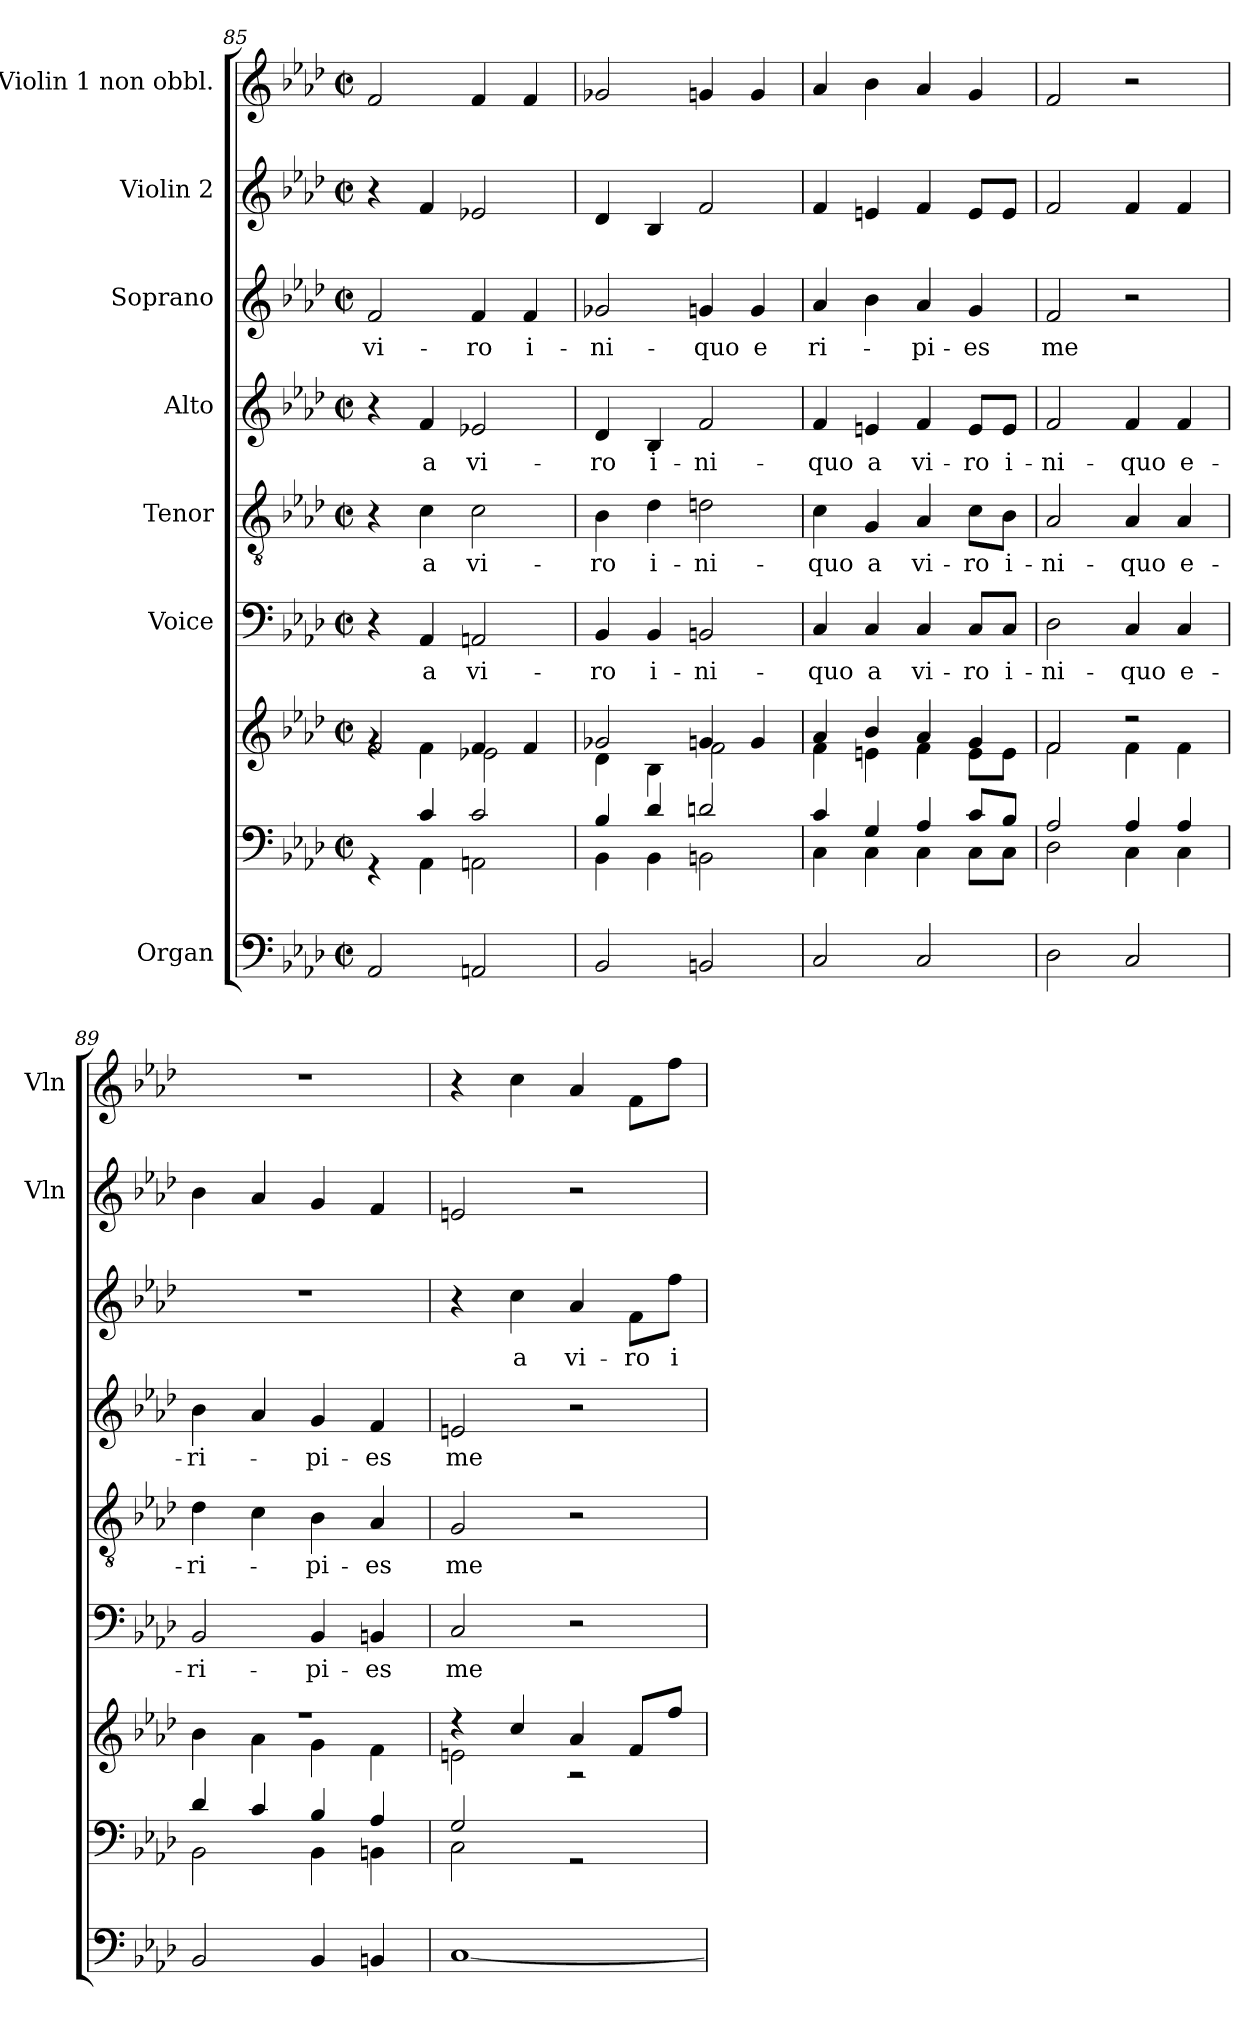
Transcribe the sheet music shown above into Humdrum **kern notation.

**kern	**kern	**kern	**kern	**text	**kern	**text	**kern	**text	**kern	**text	**kern	**kern
*part7	*part7	*part7	*part6	*part6	*part5	*part5	*part4	*part4	*part3	*part3	*part2	*part1
*staff9	*staff8	*staff7	*staff6	*staff6	*staff5	*staff5	*staff4	*staff4	*staff3	*staff3	*staff2	*staff1
*I"Organ	*	*	*I"Voice	*	*I"Tenor	*	*I"Alto	*	*I"Soprano	*	*I"Violin 2	*I"Violin 1  non obbl.
*	*	*	*	*	*	*	*	*	*	*	*I'Vln	*I'Vln
!!LO:PB:g=z
*clefF4	*clefF4	*clefG2	*clefF4	*	*clefGv2	*	*clefG2	*	*clefG2	*	*clefG2	*clefG2
*k[b-e-a-d-]	*k[b-e-a-d-]	*k[b-e-a-d-]	*k[b-e-a-d-]	*	*k[b-e-a-d-]	*	*k[b-e-a-d-]	*	*k[b-e-a-d-]	*	*k[b-e-a-d-]	*k[b-e-a-d-]
*M2/2	*M2/2	*M2/2	*M2/2	*	*M2/2	*	*M2/2	*	*M2/2	*	*M2/2	*M2/2
*met(c|)	*met(c|)	*met(c|)	*met(c|)	*	*met(c|)	*	*met(c|)	*	*met(c|)	*	*met(c|)	*met(c|)
=85	=85	=85	=85	=85	=85	=85	=85	=85	=85	=85	=85	=85
*	*^	*^	*	*	*	*	*	*	*	*	*	*
!	!	!	!	!	!	!	!	!	!	!	!	!LO:LY:b	!	!
2AA-/	4rGG	4ryy	2f/	4rg	4r	.	4r	.	4r	.	2f/	vi-	4r	2f/
!	!	!	!	!	!	!LO:LY:b	!	!LO:LY:b	!	!LO:LY:b	!	!	!	!
.	4c/	4AA-\	.	4f\	4AA-/	a	4c\	a	4f/	a	.	.	4f/	.
!	!	!	!	!	!	!LO:LY:b	!	!LO:LY:b	!	!LO:LY:b	!	!LO:LY:b	!	!
2AAn/	2c/	2AAn\	4f/	2e-X\	2AAn/	vi-	2c\	vi-	2e-X/	vi-	4f/	-ro	2e-X/	4f/
!	!	!	!	!	!	!	!	!	!	!	!	!LO:LY:b	!	!
.	.	.	4f/	.	.	.	.	.	.	.	4f/	i-	.	4f/
=86	=86	=86	=86	=86	=86	=86	=86	=86	=86	=86	=86	=86	=86	=86
!	!	!	!	!	!	!LO:LY:b	!	!LO:LY:b	!	!LO:LY:b	!	!LO:LY:b	!	!
2BB-/	4B-/	4BB-\	2g-X/	4d-\	4BB-/	-ro	4B-\	-ro	4d-/	-ro	2g-X/	-ni-	4d-/	2g-X/
!	!	!	!	!	!	!LO:LY:b	!	!LO:LY:b	!	!LO:LY:b	!	!	!	!
.	4d-/	4BB-\	.	4B-\	4BB-/	i-	4d-\	i-	4B-/	i-	.	.	4B-/	.
!	!	!	!	!	!	!LO:LY:b	!	!LO:LY:b	!	!LO:LY:b	!	!LO:LY:b	!	!
2BBn/	2dn/	2BBn\	4gn/	2f\	2BBn/	-ni-	2dn\	-ni-	2f/	-ni-	4gn/	-quo	2f/	4gn/
!	!	!	!	!	!	!	!	!	!	!	!	!LO:LY:b	!	!
.	.	.	4g/	.	.	.	.	.	.	.	4g/	e	.	4g/
=87	=87	=87	=87	=87	=87	=87	=87	=87	=87	=87	=87	=87	=87	=87
!	!	!	!	!	!	!LO:LY:b	!	!LO:LY:b	!	!LO:LY:b	!	!LO:LY:b	!	!
2C/	4c/	4C\	4a-/	4f\	4C/	-quo	4c\	-quo	4f/	-quo	4a-/	ri-	4f/	4a-/
!	!	!	!	!	!	!LO:LY:b	!	!LO:LY:b	!	!LO:LY:b	!	!	!	!
.	4G/	4C\	4b-/	4en\	4C/	a	4G/	a	4en/	a	4b-\	.	4en/	4b-\
!	!	!	!	!	!	!LO:LY:b	!	!LO:LY:b	!	!LO:LY:b	!	!LO:LY:b	!	!
2C/	4A-/	4C\	4a-/	4f\	4C/	vi-	4A-/	vi-	4f/	vi-	4a-/	-pi-	4f/	4a-/
!	!	!	!	!	!	!LO:LY:b	!	!LO:LY:b	!	!LO:LY:b	!	!LO:LY:b	!	!
.	8c/L	8C\L	4g/	8e\L	8C/L	-ro	8c\L	-ro	8e/L	-ro	4g/	-es	8e/L	4g/
!	!	!	!	!	!	!LO:LY:b	!	!LO:LY:b	!	!LO:LY:b	!	!	!	!
.	8B-/J	8C\J	.	8e\J	8C/J	i-	8B-\J	i-	8e/J	i-	.	.	8e/J	.
=88	=88	=88	=88	=88	=88	=88	=88	=88	=88	=88	=88	=88	=88	=88
!	!	!	!	!	!	!LO:LY:b	!	!LO:LY:b	!	!LO:LY:b	!	!LO:LY:b	!	!
2D-\	2A-/	2D-\	2f/	2f\	2D-\	-ni-	2A-/	-ni-	2f/	-ni-	2f/	me	2f/	2f/
!	!	!	!	!	!	!LO:LY:b	!	!LO:LY:b	!	!LO:LY:b	!	!	!	!
2C/	4A-/	4C\	2r	4f\	4C/	-quo	4A-/	-quo	4f/	-quo	2r	.	4f/	2r
!	!	!	!	!	!	!LO:LY:b	!	!LO:LY:b	!	!LO:LY:b	!	!	!	!
.	4A-/	4C\	.	4f\	4C/	e-	4A-/	e-	4f/	e-	.	.	4f/	.
=89	=89	=89	=89	=89	=89	=89	=89	=89	=89	=89	=89	=89	=89	=89
!	!	!	!	!	!	!LO:LY:b	!	!LO:LY:b	!	!LO:LY:b	!	!	!	!
2BB-/	4d-/	2BB-\	1r	4b-\	2BB-/	-ri-	4d-\	-ri-	4b-\	-ri-	1r	.	4b-\	1r
.	4c/	.	.	4a-\	.	.	4c\	.	4a-/	.	.	.	4a-/	.
!	!	!	!	!	!	!LO:LY:b	!	!LO:LY:b	!	!LO:LY:b	!	!	!	!
4BB-/	4B-/	4BB-\	.	4g\	4BB-/	-pi-	4B-\	-pi-	4g/	-pi-	.	.	4g/	.
!	!	!	!	!	!	!LO:LY:b	!	!LO:LY:b	!	!LO:LY:b	!	!	!	!
4BBn/	4A-/	4BBn\	.	4f\	4BBn/	-es	4A-/	-es	4f/	-es	.	.	4f/	.
=90	=90	=90	=90	=90	=90	=90	=90	=90	=90	=90	=90	=90	=90	=90
!	!	!	!	!	!	!LO:LY:b	!	!LO:LY:b	!	!LO:LY:b	!	!	!	!
[1C	2G/	2C\	4r	2en\	2C/	me	2G/	me	2en/	me	4r	.	2en/	4r
!	!	!	!	!	!	!	!	!	!	!	!	!LO:LY:b	!	!
.	.	.	4cc/	.	.	.	.	.	.	.	4cc\	a	.	4cc\
!	!	!	!	!	!	!	!	!	!	!	!	!LO:LY:b	!	!
.	2rGG	2ryy	4a-/	2r	2r	.	2r	.	2r	.	4a-/	vi-	2r	4a-/
!	!	!	!	!	!	!	!	!	!	!	!	!LO:LY:b	!	!
.	.	.	8f/L	.	.	.	.	.	.	.	8f\L	-ro	.	8f\L
!	!	!	!	!	!	!	!	!	!	!	!	!LO:LY:b	!	!
.	.	.	8ff/J	.	.	.	.	.	.	.	8ff\J	i-	.	8ff\J
*	*v	*v	*	*	*	*	*	*	*	*	*	*	*	*
*	*	*v	*v	*	*	*	*	*	*	*	*	*	*
=	=	=	=	=	=	=	=	=	=	=	=	=
*-	*-	*-	*-	*-	*-	*-	*-	*-	*-	*-	*-	*-
